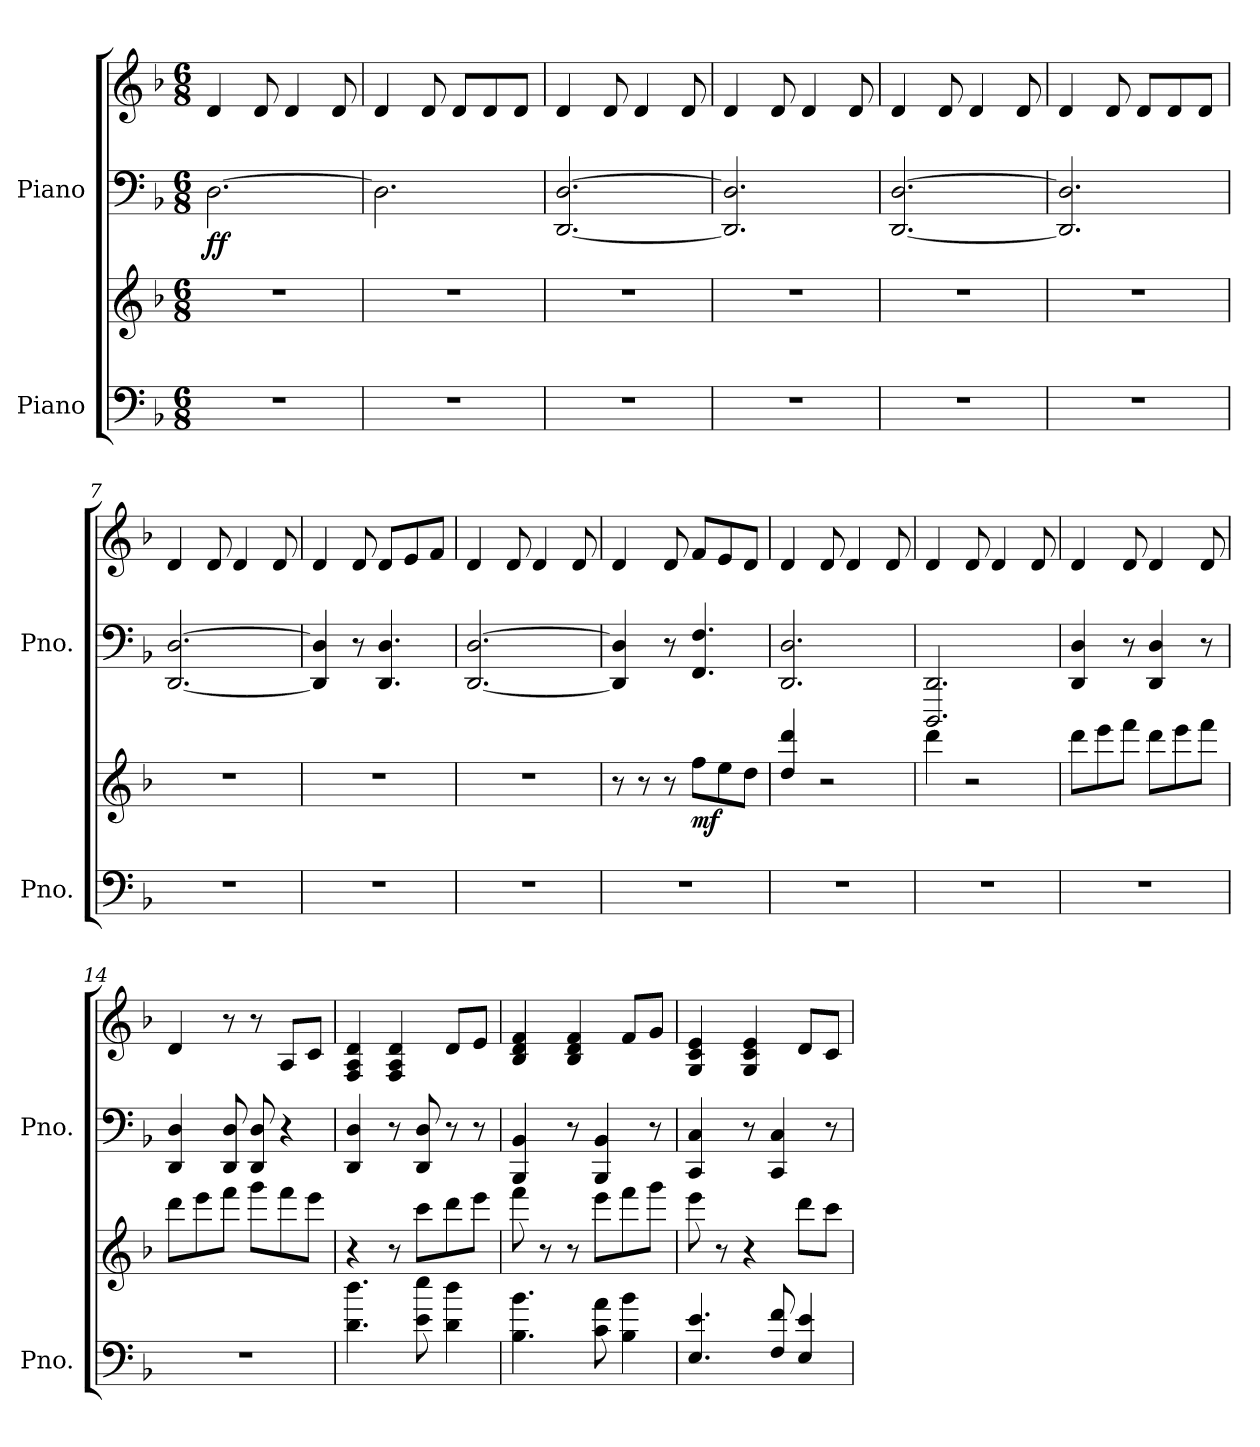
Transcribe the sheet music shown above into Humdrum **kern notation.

**kern	**kern	**dynam	**kern	**kern	**dynam
*part2	*part2	*part2	*part1	*part1	*part1
*staff4	*staff3	*staff3/4	*staff2	*staff1	*staff1/2
*I"Piano	*	*	*I"Piano	*	*
*I'Pno.	*	*	*I'Pno.	*	*
*clefF4	*clefG2	*	*clefF4	*clefG2	*
*k[b-]	*k[b-]	*	*k[b-]	*k[b-]	*
*M6/8	*M6/8	*	*M6/8	*M6/8	*
*MM200	*MM200	*	*MM200	*MM200	*
=1	=1	=1	=1	=1	=1
!	!	!	!	!	!LO:DY:b=2
!	!	!	!	!	!LO:DY:n=1:b
2.r	2.r	.	[2.D\	4d/	f f
.	.	.	.	8d/	.
.	.	.	.	4d/	.
.	.	.	.	8d/	.
=2	=2	=2	=2	=2	=2
2.r	2.r	.	2.D\]	4d/	.
.	.	.	.	8d/	.
.	.	.	.	8d/L	.
.	.	.	.	8d/	.
.	.	.	.	8d/J	.
=3	=3	=3	=3	=3	=3
2.r	2.r	.	[2.DD/ [2.D/	4d/	.
.	.	.	.	8d/	.
.	.	.	.	4d/	.
.	.	.	.	8d/	.
=4	=4	=4	=4	=4	=4
2.r	2.r	.	2.DD/] 2.D/]	4d/	.
.	.	.	.	8d/	.
.	.	.	.	4d/	.
.	.	.	.	8d/	.
=5	=5	=5	=5	=5	=5
2.r	2.r	.	[2.DD/ [2.D/	4d/	.
.	.	.	.	8d/	.
.	.	.	.	4d/	.
.	.	.	.	8d/	.
=6	=6	=6	=6	=6	=6
2.r	2.r	.	2.DD/] 2.D/]	4d/	.
.	.	.	.	8d/	.
.	.	.	.	8d/L	.
.	.	.	.	8d/	.
.	.	.	.	8d/J	.
!!LO:LB:g=z
=7	=7	=7	=7	=7	=7
2.r	2.r	.	[2.DD/ [2.D/	4d/	.
.	.	.	.	8d/	.
.	.	.	.	4d/	.
.	.	.	.	8d/	.
=8	=8	=8	=8	=8	=8
2.r	2.r	.	4DD/] 4D/]	4d/	.
.	.	.	8r	8d/	.
.	.	.	4.DD/ 4.D/	8d/L	.
.	.	.	.	8e/	.
.	.	.	.	8f/J	.
=9	=9	=9	=9	=9	=9
2.r	2.r	.	[2.DD/ [2.D/	4d/	.
.	.	.	.	8d/	.
.	.	.	.	4d/	.
.	.	.	.	8d/	.
=10	=10	=10	=10	=10	=10
2.r	8r	.	4DD/] 4D/]	4d/	.
.	8r	.	.	.	.
.	8r	.	8r	8d/	.
!	!	!LO:DY:b	!	!	!
.	8ff\L	mf	4.FF/ 4.F/	8f/L	.
.	8ee\	.	.	8e/	.
.	8dd\J	.	.	8d/J	.
=11	=11	=11	=11	=11	=11
2.r	4dd/ 4ddd/	.	2.DD/ 2.D/	4d/	.
.	2r	.	.	8d/	.
.	.	.	.	4d/	.
.	.	.	.	8d/	.
=12	=12	=12	=12	=12	=12
2.r	4ddd\	.	2.DDD/ 2.DD/	4d/	.
.	2r	.	.	8d/	.
.	.	.	.	4d/	.
.	.	.	.	8d/	.
!!LO:PB:g=z
=13	=13	=13	=13	=13	=13
2.r	8ddd\L	.	4DD/ 4D/	4d/	.
.	8eee\	.	.	.	.
.	8fff\J	.	8r	8d/	.
.	8ddd\L	.	4DD/ 4D/	4d/	.
.	8eee\	.	.	.	.
.	8fff\J	.	8r	8d/	.
=14	=14	=14	=14	=14	=14
2.r	8ddd\L	.	4DD/ 4D/	4d/	.
.	8eee\	.	.	.	.
.	8fff\J	.	8DD/ 8D/	8r	.
.	8ggg\L	.	8DD/ 8D/	8r	.
.	8fff\	.	4r	8A/L	.
.	8eee\J	.	.	8c/J	.
=15	=15	=15	=15	=15	=15
4.d\ 4.dd\	4r	.	4DD/ 4D/	4F/ 4A/ 4d/	.
.	8r	.	8r	4F/ 4A/ 4d/	.
8e\ 8ee\	8ccc\L	.	8DD/ 8D/	.	.
4d\ 4dd\	8ddd\	.	8r	8d/L	.
.	8eee\J	.	8r	8e/J	.
=16	=16	=16	=16	=16	=16
4.B-\ 4.b-\	8fff\	.	4BBB-/ 4BB-/	4B-/ 4d/ 4f/	.
.	8r	.	.	.	.
.	8r	.	8r	4B-/ 4d/ 4f/	.
8c\ 8a\	8eee\L	.	4BBB-/ 4BB-/	.	.
4B-\ 4b-\	8fff\	.	.	8f/L	.
.	8ggg\J	.	8r	8g/J	.
=17	=17	=17	=17	=17	=17
4.E/ 4.e/	8eee\	.	4CC/ 4C/	4G/ 4c/ 4e/	.
.	8r	.	.	.	.
.	4r	.	8r	4G/ 4c/ 4e/	.
8F/ 8f/	.	.	4CC/ 4C/	.	.
4E/ 4e/	8ddd\L	.	.	8d/L	.
.	8ccc\J	.	8r	8c/J	.
=	=	=	=	=	=
*-	*-	*-	*-	*-	*-
